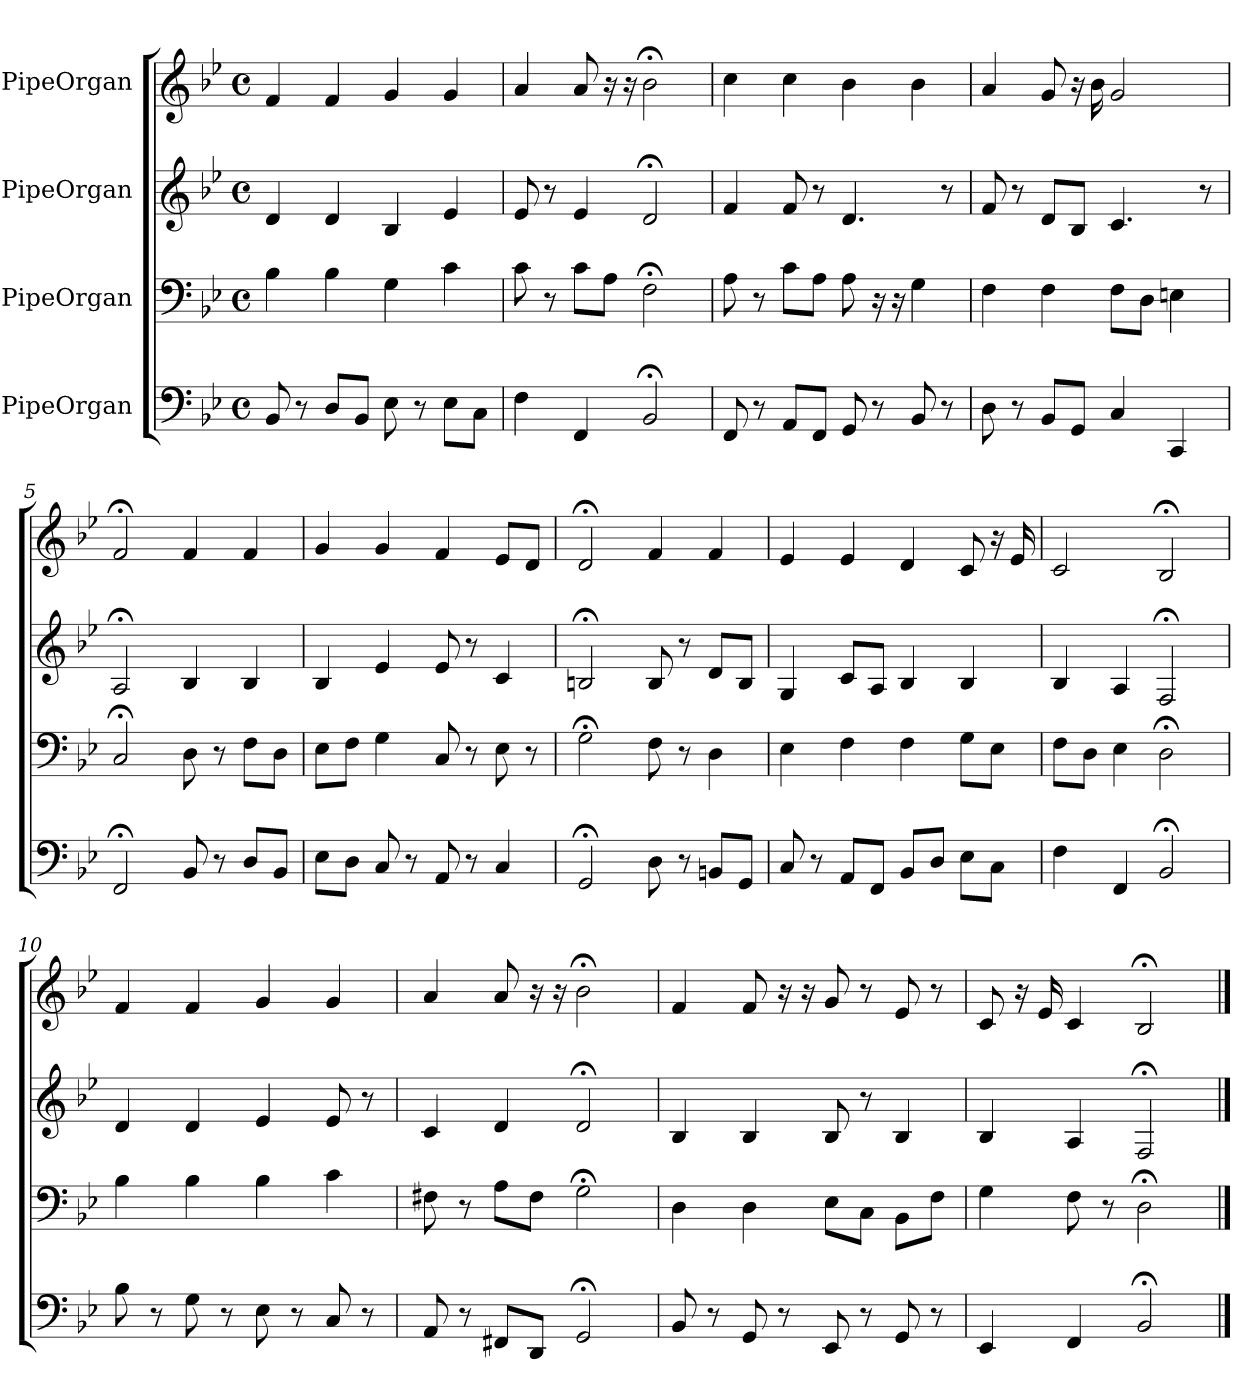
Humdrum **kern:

**kern	**kern	**kern	**kern
*part4	*part3	*part2	*part1
*staff4	*staff3	*staff2	*staff1
*I"PipeOrgan	*I"PipeOrgan	*I"PipeOrgan	*I"PipeOrgan
*k[b-e-]	*k[b-e-]	*k[b-e-]	*k[b-e-]
*B-:	*B-:	*B-:	*B-:
*M4/4	*M4/4	*M4/4	*M4/4
*met(c)	*met(c)	*met(c)	*met(c)
*MM60	*MM60	*MM60	*MM60
=1	=1	=1	=1
8BB-	4B-	4d	4f
8r	.	.	.
8DL	4B-	4d	4f
8BB-J	.	.	.
8E-	4G	4B-	4g
8r	.	.	.
8E-L	4c	4e-	4g
8CJ	.	.	.
=2	=2	=2	=2
4F	8c	8e-	4a
.	8r	8r	.
4FF	8cL	4e-	8a
.	8AJ	.	16r
.	.	.	16r
2BB-;<	2F;<	2d;<	2b-;<
=3	=3	=3	=3
8FF	8A	4f	4cc
8r	8r	.	.
8AAL	8cL	8f	4cc
8FFJ	8AJ	8r	.
8GG	8A	4.d	4b-
8r	16r	.	.
.	16r	.	.
8BB-	4G	.	4b-
8r	.	8r	.
=4	=4	=4	=4
8D	4F	8f	4a
8r	.	8r	.
8BB-L	4F	8dL	8g
8GGJ	.	8B-J	16r
.	.	.	16b-
4C	8FL	4.c	2g
.	8DJ	.	.
4CC	4En	.	.
.	.	8r	.
=5	=5	=5	=5
2FF;<	2C;<	2A;<	2f;<
8BB-	8D	4B-	4f
8r	8r	.	.
8DL	8FL	4B-	4f
8BB-J	8DJ	.	.
=6	=6	=6	=6
8E-L	8E-L	4B-	4g
8DJ	8FJ	.	.
8C	4G	4e-	4g
8r	.	.	.
8AA	8C	8e-	4f
8r	8r	8r	.
4C	8E-	4c	8e-L
.	8r	.	8dJ
=7	=7	=7	=7
2GG;<	2G;<	2Bn;<	2d;<
8D	8F	8B	4f
8r	8r	8r	.
8BBnL	4D	8dL	4f
8GGJ	.	8BJ	.
=8	=8	=8	=8
8C	4E-	4G	4e-
8r	.	.	.
8AAL	4F	8cL	4e-
8FFJ	.	8AJ	.
8BB-L	4F	4B-	4d
8DJ	.	.	.
8E-L	8GL	4B-	8c
8CJ	8E-J	.	16r
.	.	.	16e-
=9	=9	=9	=9
4F	8FL	4B-	2c
.	8DJ	.	.
4FF	4E-	4A	.
2BB-;<	2D;<	2F;<	2B-;<
=10	=10	=10	=10
8B-	4B-	4d	4f
8r	.	.	.
8G	4B-	4d	4f
8r	.	.	.
8E-	4B-	4e-	4g
8r	.	.	.
8C	4c	8e-	4g
8r	.	8r	.
=11	=11	=11	=11
8AA	8F#X	4c	4a
8r	8r	.	.
8FF#XL	8AL	4d	8a
8DDJ	8F#J	.	16r
.	.	.	16r
2GG;<	2G;<	2d;<	2b-;<
=12	=12	=12	=12
8BB-	4D	4B-	4f
8r	.	.	.
8GG	4D	4B-	8f
8r	.	.	16r
.	.	.	16r
8EE-	8E-L	8B-	8g
8r	8CJ	8r	8r
8GG	8BB-L	4B-	8e-
8r	8FJ	.	8r
=13	=13	=13	=13
4EE-	4G	4B-	8c
.	.	.	16r
.	.	.	16e-
4FF	8F	4A	4c
.	8r	.	.
2BB-;<	2D;<	2F;<	2B-;<
==	==	==	==
*-	*-	*-	*-
